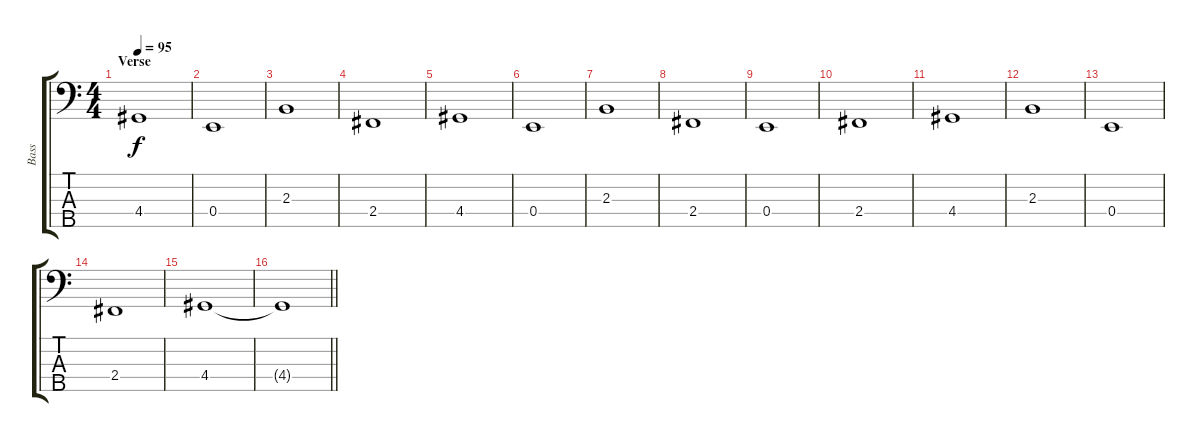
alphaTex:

\track ("Bass" "Bass") {instrument electricbassfinger}
\staff {score tabs}
\tuning (G2 D2 A1 E1 B0) {hide}
\ts (4 4)
\section ("" "Verse ")
\tempo 95
\clef f4
\ks c
4.4.1{dy f} |
0.4.1 |
2.3.1 |
2.4.1 |
4.4.1 |
0.4.1 |
2.3.1 |
2.4.1 |
0.4.1 |
2.4.1 |
4.4.1 |
2.3.1 |
0.4.1 |
2.4.1 |
4.4.1 |
\barLineRight lightlight
4.4{t}.1
